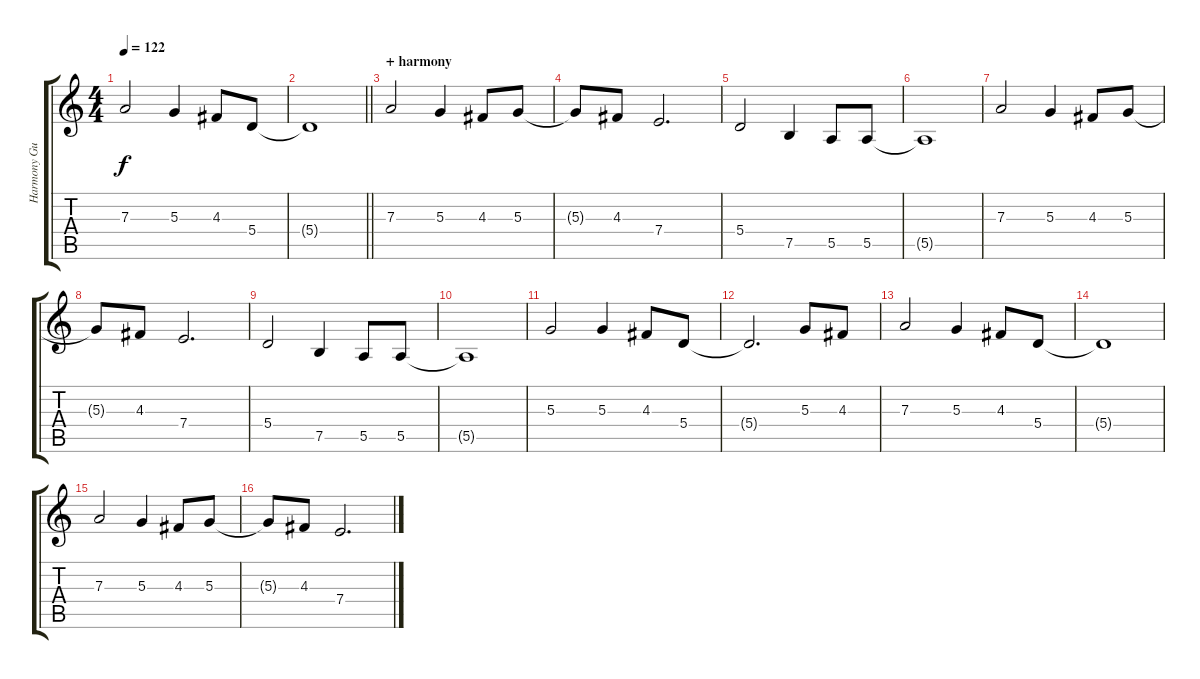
\track ("Harmony Guitar I" "Harmony Gu") {instrument distortionguitar}
\staff {score tabs}
\tuning (B3 Gb3 D3 A2 E2 B1) {hide}
\ts (4 4)
\tempo 122
\clef g2
\ks c
7.3.2{dy f} 5.3.4 4.3.8 5.4.8 |
\barLineRight lightlight
5.4{t}.1 |
\section ("" "+ harmony")
7.3.2{balance 16} 5.3.4 4.3.8 5.3.8 |
5.3{t}.8 4.3.8 7.4.2{d} |
5.4.2 7.5.4 5.5.8 5.5.8 |
5.5{t}.1 |
7.3.2 5.3.4 4.3.8 5.3.8 |
5.3{t}.8 4.3.8 7.4.2{d} |
5.4.2 7.5.4 5.5.8 5.5.8 |
5.5{t}.1 |
5.3.2 5.3.4 4.3.8 5.4.8 |
5.4{t}.2{d} 5.3.8 4.3.8 |
7.3.2 5.3.4 4.3.8 5.4.8 |
5.4{t}.1 |
7.3.2 5.3.4 4.3.8 5.3.8 |
5.3{t}.8 4.3.8 7.4.2{d}
